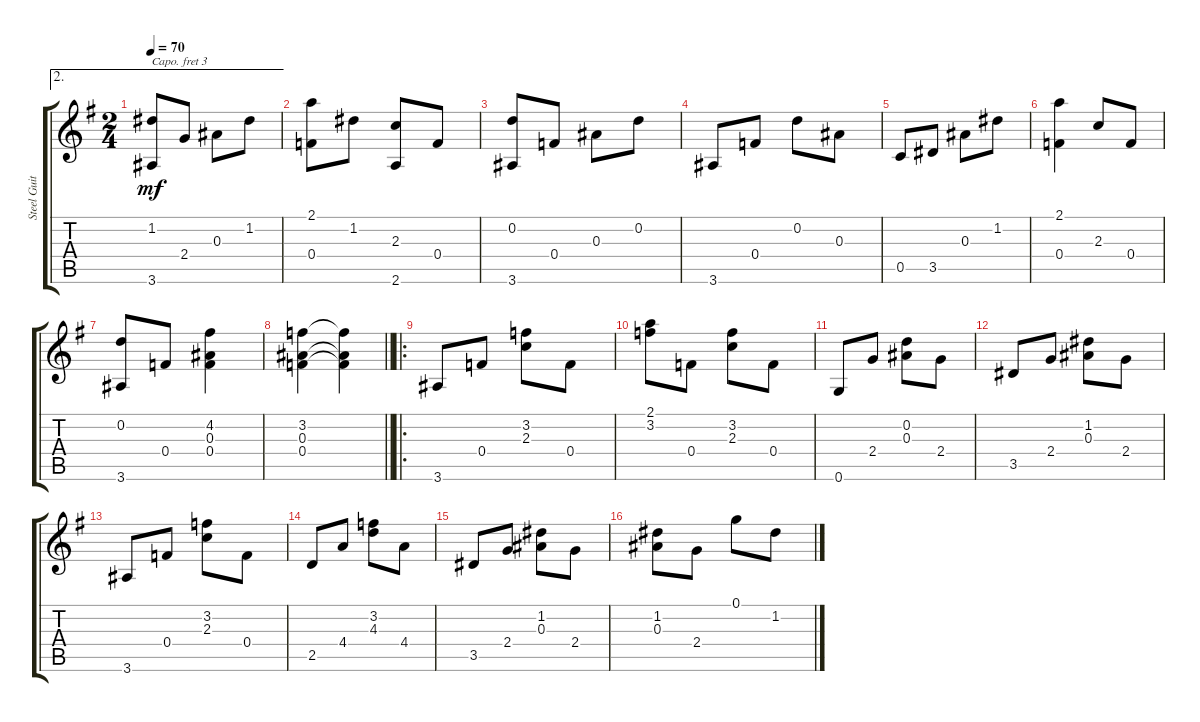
\track ("Steel Guitar" "Steel Guit") {instrument acousticguitarsteel}
\staff {score tabs}
\capo 3
\tuning (E4 B3 G3 D3 A2 E2) {hide}
\ae 2
\ts (2 4)
\tempo 70
\clef g2
\ks g
(1.2 3.6).8{dy mf} 2.4.8 0.3.8 1.2.8 |
(2.1 0.4).8 1.2.8 (2.3 2.6).8 0.4.8 |
(0.2 3.6).8 0.4.8 0.3.8 0.2.8 |
3.6.8 0.4.8 0.2.8 0.3.8 |
0.5.8 3.5.8 0.3.8 1.2.8 |
(2.1 0.4).4 2.3.8 0.4.8 |
(0.2 3.6).8 0.4.8 (4.2 0.3 0.4).4 |
\barLineRight lightlight
(3.2 0.3 0.4).4 (3.2{t} 0.3{t} 0.4{t}).4 |
\ro
3.6.8 0.4.8 (3.2 2.3).8 0.4.8 |
(2.1 3.2).8 0.4.8 (3.2 2.3).8 0.4.8 |
0.6.8 2.4.8 (0.2 0.3).8 2.4.8 |
3.5.8 2.4.8 (1.2 0.3).8 2.4.8 |
3.6.8 0.4.8 (3.2 2.3).8 0.4.8 |
2.5.8 4.4.8 (3.2 4.3).8 4.4.8 |
3.5.8 2.4.8 (1.2 0.3).8 2.4.8 |
(1.2 0.3).8 2.4.8 0.1.8 1.2.8
